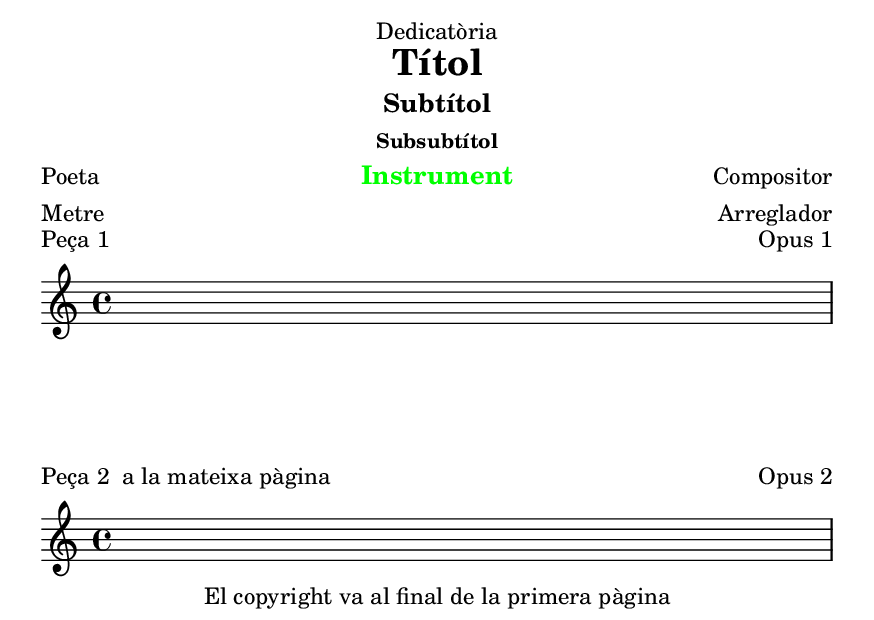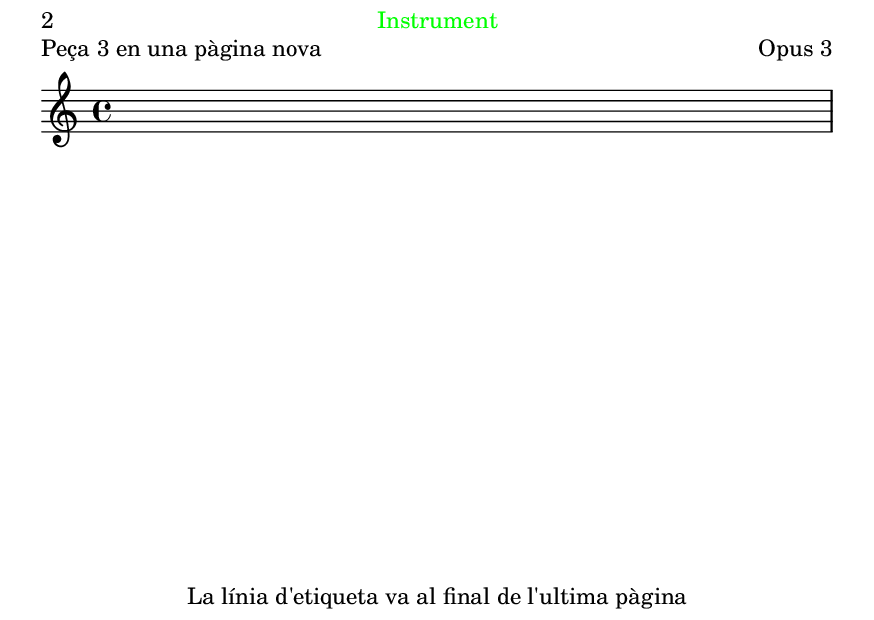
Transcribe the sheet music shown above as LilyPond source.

%% Generated by lilypond-book
%% Options: [exampleindent=10.16\mm,indent=0\mm,line-width=160\mm,noragged-right,paper-height=845.047\pt,paper-width=597.508\pt,papersize="a6landscape",quote]
\include "lilypond-book-preamble.ly"


% ****************************************************************
% Start cut-&-pastable-section
% ****************************************************************

#(ly:set-option 'eps-box-padding 3.000000)



\paper {
  #(set-paper-size "a6landscape")
  indent = 0\mm
  ragged-right = ##f
}

\layout {
  
}




% ****************************************************************
% ly snippet:
% ****************************************************************
\sourcefileline 732
\book {
  \header {
      % Els camps següents estan centrats
    dedication = "Dedicatòria"
    title = "Títol"
    subtitle = "Subtítol"
    subsubtitle = "Subsubtítol"
      % Els camps següents es distribueixen regularment sobre una línia.
      % El camp "instrument" també apareix a les pàgines següents
    instrument = \markup \with-color #green "Instrument"
    poet = "Poeta"
    composer = "Compositor"
      % Els camps següents se situen als extrems oposats de la mateixa línia
    meter = "Metre"
    arranger ="Arreglador"
      % Els camps següents estan centrats a la part inferior
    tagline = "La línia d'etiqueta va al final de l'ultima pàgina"
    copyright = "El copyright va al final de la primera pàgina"
  }
  \score {
    \header {
        % Els camps següents es col·loquen als extrems d'una línia
      piece = "Peça 1"
      opus = "Opus 1"
    }
    { s1 }
  }
  \score {
    \header {
        % Els camps següents se situen als extrems d'una línia
      piece = "Peça 2  a la mateixa pàgina"
      opus = "Opus 2"
    }
    { s1 }
  }
  \pageBreak
  \score {
    \header {
        % Els camps següents se situen als extrems d'una línia
      piece = "Peça 3 en una pàgina nova"
      opus = "Opus 3"
    }
    { s1 }
  }
}


% ****************************************************************
% end ly snippet
% ****************************************************************
